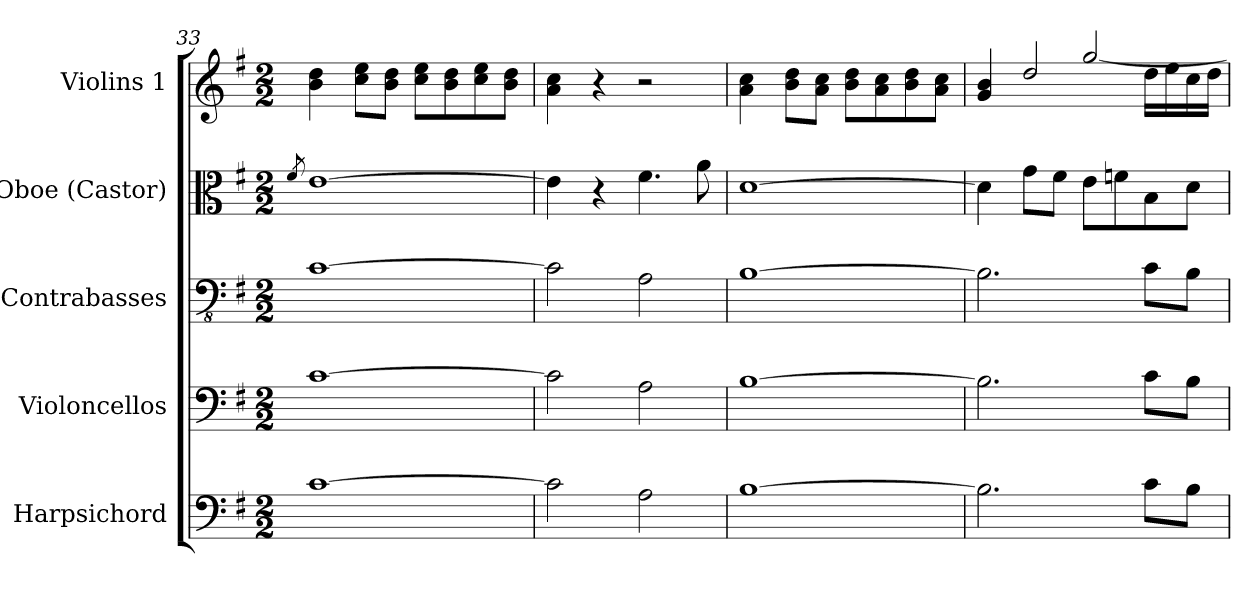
**kern	**kern	**kern	**kern	**kern
*part5	*part4	*part3	*part2	*part1
*staff5	*staff4	*staff3	*staff2	*staff1
*I"Harpsichord	*I"Violoncellos	*I"Contrabasses	*I"Oboe (Castor)	*I"Violins 1
*I'Hch.	*I'Vlcs.	*I'Cbs.	*I'Ob.	*I'Vlns. 1
*clefF4	*clefF4	*clefFv4	*clefC3	*clefG2
*k[f#]	*k[f#]	*k[f#]	*k[f#]	*k[f#]
*G:	*G:	*G:	*G:	*G:
*M2/2	*M2/2	*M2/2	*M2/2	*M2/2
=33	=33	=33	=33	=33
.	.	.	8qf#/	.
[1c	[1c	[1C	[1e	4b\ 4dd\
.	.	.	.	8cc\ 8ee\L
.	.	.	.	8b\ 8dd\J
.	.	.	.	8cc\ 8ee\L
.	.	.	.	8b\ 8dd\
.	.	.	.	8cc\ 8ee\
.	.	.	.	8b\ 8dd\J
!!LO:PB:g=z
=34	=34	=34	=34	=34
2c\]	2c\]	2C\]	4e\]	4a\ 4cc\
.	.	.	4r	4r
2A\	2A\	2AA\	4.f#\	2r
.	.	.	8a\	.
=35	=35	=35	=35	=35
[1B	[1B	[1BB	[1d	4a\ 4cc\
.	.	.	.	8b\ 8dd\L
.	.	.	.	8a\ 8cc\J
.	.	.	.	8b\ 8dd\L
.	.	.	.	8a\ 8cc\
.	.	.	.	8b\ 8dd\
.	.	.	.	8a\ 8cc\J
=36	=36	=36	=36	=36
*	*	*	*	*^
2.B\]	2.B\]	2.BB\]	4d\]	4g/ 4b/	2ryy
.	.	.	8g\L	2dd/	.
.	.	.	8f#\J	.	.
.	.	.	8e\L	.	[2gg/
.	.	.	8fn\	.	.
8c\L	8c\L	8C\L	8B\	16dd\LL	.
.	.	.	.	16ee\	.
8B\J	8B\J	8BB\J	8d\J	16cc\	.
.	.	.	.	16dd\JJ	.
*	*	*	*	*v	*v
=	=	=	=	=
*-	*-	*-	*-	*-
